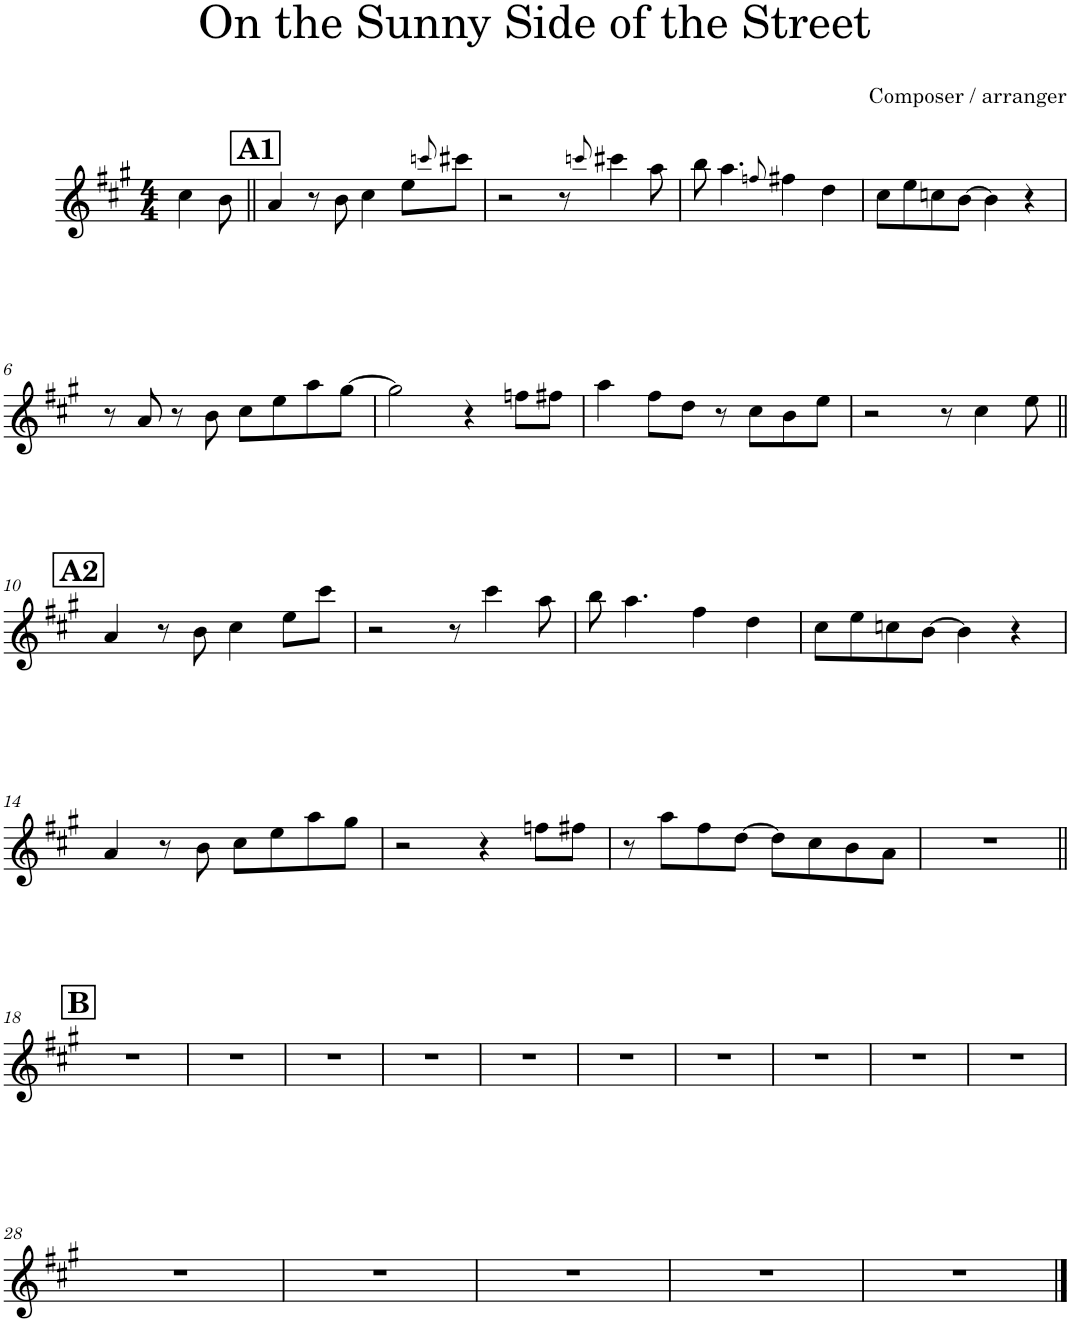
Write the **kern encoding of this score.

**kern
*part1
*staff1
*I"Tenor Saxophone
*I'T. Sax.
*clefG2
*Trd8c14
*k[f#c#g#]
*M4/4
=1
4cc#\
8b\
!!LO:REH:place=s1:a:B:cj:fs=14:t=A1
=2||
4a/
8r
8b\
4cc#\
8ee\L
8qcccn/
8ccc#X\J
=3
2r
8r
8qcccn/
4ccc#X\
8aa\
=4
8bb\
4.aa\
8qffn/
4ff#X\
4dd\
=5
8cc#\L
8ee\
8ccn\
[8b\J
4b\]
4r
!!LO:LB:g=z
=6
8r
8a/
8r
8b\
8cc#\L
8ee\
8aa\
[8gg#\J
=7
2gg#\]
4r
8ffn\L
8ff#X\J
=8
4aa\
8ff#\L
8dd\J
8r
8cc#\L
8b\
8ee\J
=9
2r
8r
4cc#\
8ee\
!!LO:LB:g=z
!!LO:REH:place=s1:a:B:cj:fs=14:t=A2
=10||
4a/
8r
8b\
4cc#\
8ee\L
8ccc#\J
=11
2r
8r
4ccc#\
8aa\
=12
8bb\
4.aa\
4ff#\
4dd\
=13
8cc#\L
8ee\
8ccn\
[8b\J
4b\]
4r
!!LO:LB:g=z
=14
4a/
8r
8b\
8cc#\L
8ee\
8aa\
8gg#\J
=15
2r
4r
8ffn\L
8ff#X\J
=16
8r
8aa\L
8ff#\
[8dd\J
8dd\L]
8cc#\
8b\
8a\J
=17
1r
!!LO:LB:g=z
!!LO:REH:place=s1:a:B:cj:fs=14:t=B
=18||
1r
=19
1r
=20
1r
=21
1r
=22
1r
=23
1r
=24
1r
=25
1r
=26
1r
=27
1r
!!LO:LB:g=z
=28
1r
=29
1r
=30
1r
=31
1r
=32
1r
==
*-
